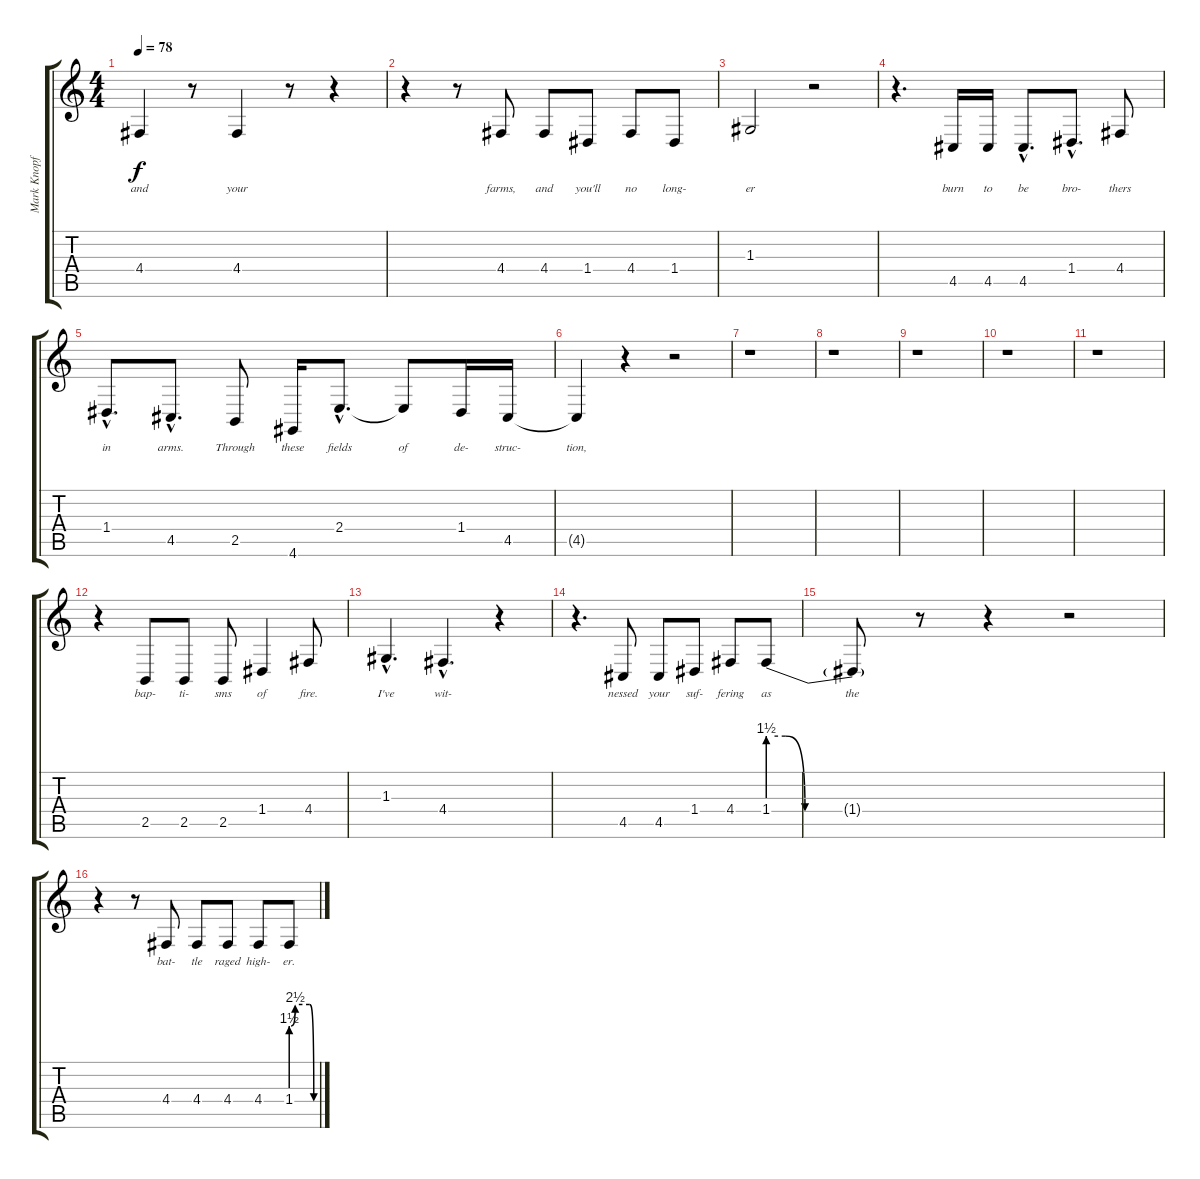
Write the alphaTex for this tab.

\track ("Mark Knopfler (Vocals)" "Mark Knopf") {instrument sopranosax}
\staff {score tabs}
\tuning (E4 B3 G3 D3 A2 E2) {hide}
\ts (4 4)
\tempo 78
\clef g2
\ks c
4.4{t}.4{lyrics (0 "and") lyrics (1 "") lyrics (2 "") lyrics (3 "") lyrics (4 "") dy f} r.8 4.4.4{lyrics (0 "your") lyrics (1 "") lyrics (2 "") lyrics (3 "") lyrics (4 "")} r.8 r.4 |
r.4 r.8 4.4.8{lyrics (0 "farms,") lyrics (1 "") lyrics (2 "") lyrics (3 "") lyrics (4 "")} 4.4.8{lyrics (0 "and") lyrics (1 "") lyrics (2 "") lyrics (3 "") lyrics (4 "")} 1.4.8{lyrics (0 "you'll") lyrics (1 "") lyrics (2 "") lyrics (3 "") lyrics (4 "")} 4.4.8{lyrics (0 "no") lyrics (1 "") lyrics (2 "") lyrics (3 "") lyrics (4 "")} 1.4.8{lyrics (0 "long-") lyrics (1 "") lyrics (2 "") lyrics (3 "") lyrics (4 "")} |
1.3.2{lyrics (0 "er") lyrics (1 "") lyrics (2 "") lyrics (3 "") lyrics (4 "")} r.2 |
r.4{d} 4.5.16{lyrics (0 "burn") lyrics (1 "") lyrics (2 "") lyrics (3 "") lyrics (4 "")} 4.5.16{lyrics (0 "to") lyrics (1 "") lyrics (2 "") lyrics (3 "") lyrics (4 "")} 4.5{hac}.8{d lyrics (0 "be") lyrics (1 "") lyrics (2 "") lyrics (3 "") lyrics (4 "")} 1.4{hac}.8{d lyrics (0 "bro-") lyrics (1 "") lyrics (2 "") lyrics (3 "") lyrics (4 "")} 4.4.8{lyrics (0 "thers") lyrics (1 "") lyrics (2 "") lyrics (3 "") lyrics (4 "")} |
1.4{hac}.8{d lyrics (0 "in") lyrics (1 "") lyrics (2 "") lyrics (3 "") lyrics (4 "")} 4.5{hac}.8{d lyrics (0 "arms.") lyrics (1 "") lyrics (2 "") lyrics (3 "") lyrics (4 "")} 2.5.8{lyrics (0 "Through") lyrics (1 "") lyrics (2 "") lyrics (3 "") lyrics (4 "")} 4.6.16{lyrics (0 "these") lyrics (1 "") lyrics (2 "") lyrics (3 "") lyrics (4 "")} 2.4{hac}.8{d lyrics (0 "fields") lyrics (1 "") lyrics (2 "") lyrics (3 "") lyrics (4 "")} 2.4{t}.8{lyrics (0 "of") lyrics (1 "") lyrics (2 "") lyrics (3 "") lyrics (4 "")} 1.4.16{lyrics (0 "de-") lyrics (1 "") lyrics (2 "") lyrics (3 "") lyrics (4 "")} 4.5.16{lyrics (0 "struc-") lyrics (1 "") lyrics (2 "") lyrics (3 "") lyrics (4 "")} |
4.5{t}.4{lyrics (0 "tion,") lyrics (1 "") lyrics (2 "") lyrics (3 "") lyrics (4 "")} r.4 r.2 |
r.1 |
r.1 |
r.1 |
r.1 |
r.1 |
r.4 2.5.8{lyrics (0 "bap-") lyrics (1 "") lyrics (2 "") lyrics (3 "") lyrics (4 "")} 2.5.8{lyrics (0 "ti-") lyrics (1 "") lyrics (2 "") lyrics (3 "") lyrics (4 "")} 2.5.8{lyrics (0 "sms") lyrics (1 "") lyrics (2 "") lyrics (3 "") lyrics (4 "")} 1.4.4{lyrics (0 "of") lyrics (1 "") lyrics (2 "") lyrics (3 "") lyrics (4 "")} 4.4.8{lyrics (0 "fire.") lyrics (1 "") lyrics (2 "") lyrics (3 "") lyrics (4 "")} |
1.3{hac}.4{d lyrics (0 "I've") lyrics (1 "") lyrics (2 "") lyrics (3 "") lyrics (4 "")} 4.4{hac}.4{d lyrics (0 "wit-") lyrics (1 "") lyrics (2 "") lyrics (3 "") lyrics (4 "")} r.4 |
r.4{d} 4.5.8{lyrics (0 "nessed") lyrics (1 "") lyrics (2 "") lyrics (3 "") lyrics (4 "")} 4.5.8{lyrics (0 "your") lyrics (1 "") lyrics (2 "") lyrics (3 "") lyrics (4 "")} 1.4.8{lyrics (0 "suf-") lyrics (1 "") lyrics (2 "") lyrics (3 "") lyrics (4 "")} 4.4.8{lyrics (0 "fering") lyrics (1 "") lyrics (2 "") lyrics (3 "") lyrics (4 "")} 1.4{be (custom 0 6 7 6 15 0 40 0 60 0)}.8{lyrics (0 "as") lyrics (1 "") lyrics (2 "") lyrics (3 "") lyrics (4 "")} |
1.4{t}.8{lyrics (0 "the") lyrics (1 "") lyrics (2 "") lyrics (3 "") lyrics (4 "")} r.8 r.4 r.2 |
r.4 r.8 4.4.8{lyrics (0 "bat-") lyrics (1 "") lyrics (2 "") lyrics (3 "") lyrics (4 "")} 4.4.8{lyrics (0 "tle") lyrics (1 "") lyrics (2 "") lyrics (3 "") lyrics (4 "")} 4.4.8{lyrics (0 "raged") lyrics (1 "") lyrics (2 "") lyrics (3 "") lyrics (4 "")} 4.4.8{lyrics (0 "high-") lyrics (1 "") lyrics (2 "") lyrics (3 "") lyrics (4 "")} 1.4{be (custom 0 6 10 10 45 10 55 0 60 0)}.8{lyrics (0 "er.") lyrics (1 "") lyrics (2 "") lyrics (3 "") lyrics (4 "")}
